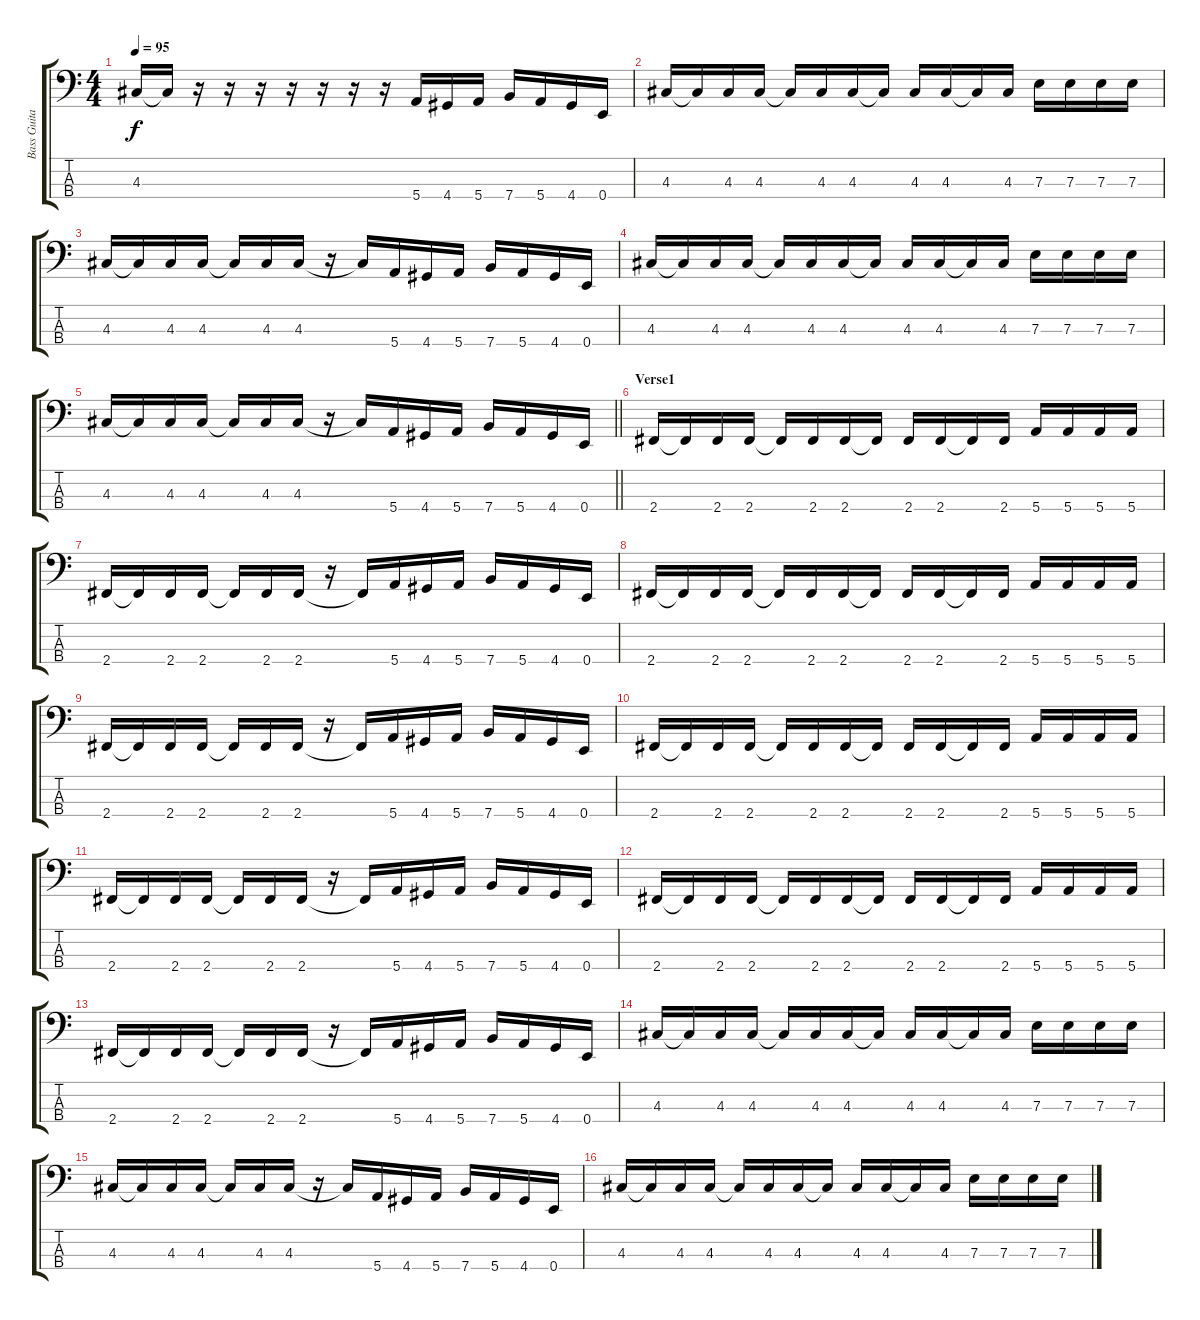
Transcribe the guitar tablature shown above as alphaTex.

\track ("Bass Guitar" "Bass Guita") {instrument electricbassfinger}
\staff {score tabs}
\tuning (G2 D2 A1 E1) {hide}
\ts (4 4)
\tempo 95
\clef f4
\ks c
4.3.16{dy f} 4.3{t}.16 r.16 r.16 r.16 r.16 r.16 r.16 r.16 5.4.16 4.4.16 5.4.16 7.4.16 5.4.16 4.4.16 0.4.16 |
4.3.16 4.3{t}.16 4.3.16 4.3.16 4.3{t}.16 4.3.16 4.3.16 4.3{t}.16 4.3.16 4.3.16 4.3{t}.16 4.3.16 7.3.16 7.3.16 7.3.16 7.3.16 |
4.3.16 4.3{t}.16 4.3.16 4.3.16 4.3{t}.16 4.3.16 4.3.16 r.16 4.3{t}.16 5.4.16 4.4.16 5.4.16 7.4.16 5.4.16 4.4.16 0.4.16 |
4.3.16 4.3{t}.16 4.3.16 4.3.16 4.3{t}.16 4.3.16 4.3.16 4.3{t}.16 4.3.16 4.3.16 4.3{t}.16 4.3.16 7.3.16 7.3.16 7.3.16 7.3.16 |
\barLineRight lightlight
4.3.16 4.3{t}.16 4.3.16 4.3.16 4.3{t}.16 4.3.16 4.3.16 r.16 4.3{t}.16 5.4.16 4.4.16 5.4.16 7.4.16 5.4.16 4.4.16 0.4.16 |
\section ("" "Verse1")
2.4.16 2.4{t}.16 2.4.16 2.4.16 2.4{t}.16 2.4.16 2.4.16 2.4{t}.16 2.4.16 2.4.16 2.4{t}.16 2.4.16 5.4.16 5.4.16 5.4.16 5.4.16 |
2.4.16 2.4{t}.16 2.4.16 2.4.16 2.4{t}.16 2.4.16 2.4.16 r.16 2.4{t}.16 5.4.16 4.4.16 5.4.16 7.4.16 5.4.16 4.4.16 0.4.16 |
2.4.16 2.4{t}.16 2.4.16 2.4.16 2.4{t}.16 2.4.16 2.4.16 2.4{t}.16 2.4.16 2.4.16 2.4{t}.16 2.4.16 5.4.16 5.4.16 5.4.16 5.4.16 |
2.4.16 2.4{t}.16 2.4.16 2.4.16 2.4{t}.16 2.4.16 2.4.16 r.16 2.4{t}.16 5.4.16 4.4.16 5.4.16 7.4.16 5.4.16 4.4.16 0.4.16 |
2.4.16 2.4{t}.16 2.4.16 2.4.16 2.4{t}.16 2.4.16 2.4.16 2.4{t}.16 2.4.16 2.4.16 2.4{t}.16 2.4.16 5.4.16 5.4.16 5.4.16 5.4.16 |
2.4.16 2.4{t}.16 2.4.16 2.4.16 2.4{t}.16 2.4.16 2.4.16 r.16 2.4{t}.16 5.4.16 4.4.16 5.4.16 7.4.16 5.4.16 4.4.16 0.4.16 |
2.4.16 2.4{t}.16 2.4.16 2.4.16 2.4{t}.16 2.4.16 2.4.16 2.4{t}.16 2.4.16 2.4.16 2.4{t}.16 2.4.16 5.4.16 5.4.16 5.4.16 5.4.16 |
2.4.16 2.4{t}.16 2.4.16 2.4.16 2.4{t}.16 2.4.16 2.4.16 r.16 2.4{t}.16 5.4.16 4.4.16 5.4.16 7.4.16 5.4.16 4.4.16 0.4.16 |
4.3.16 4.3{t}.16 4.3.16 4.3.16 4.3{t}.16 4.3.16 4.3.16 4.3{t}.16 4.3.16 4.3.16 4.3{t}.16 4.3.16 7.3.16 7.3.16 7.3.16 7.3.16 |
4.3.16 4.3{t}.16 4.3.16 4.3.16 4.3{t}.16 4.3.16 4.3.16 r.16 4.3{t}.16 5.4.16 4.4.16 5.4.16 7.4.16 5.4.16 4.4.16 0.4.16 |
4.3.16 4.3{t}.16 4.3.16 4.3.16 4.3{t}.16 4.3.16 4.3.16 4.3{t}.16 4.3.16 4.3.16 4.3{t}.16 4.3.16 7.3.16 7.3.16 7.3.16 7.3.16
